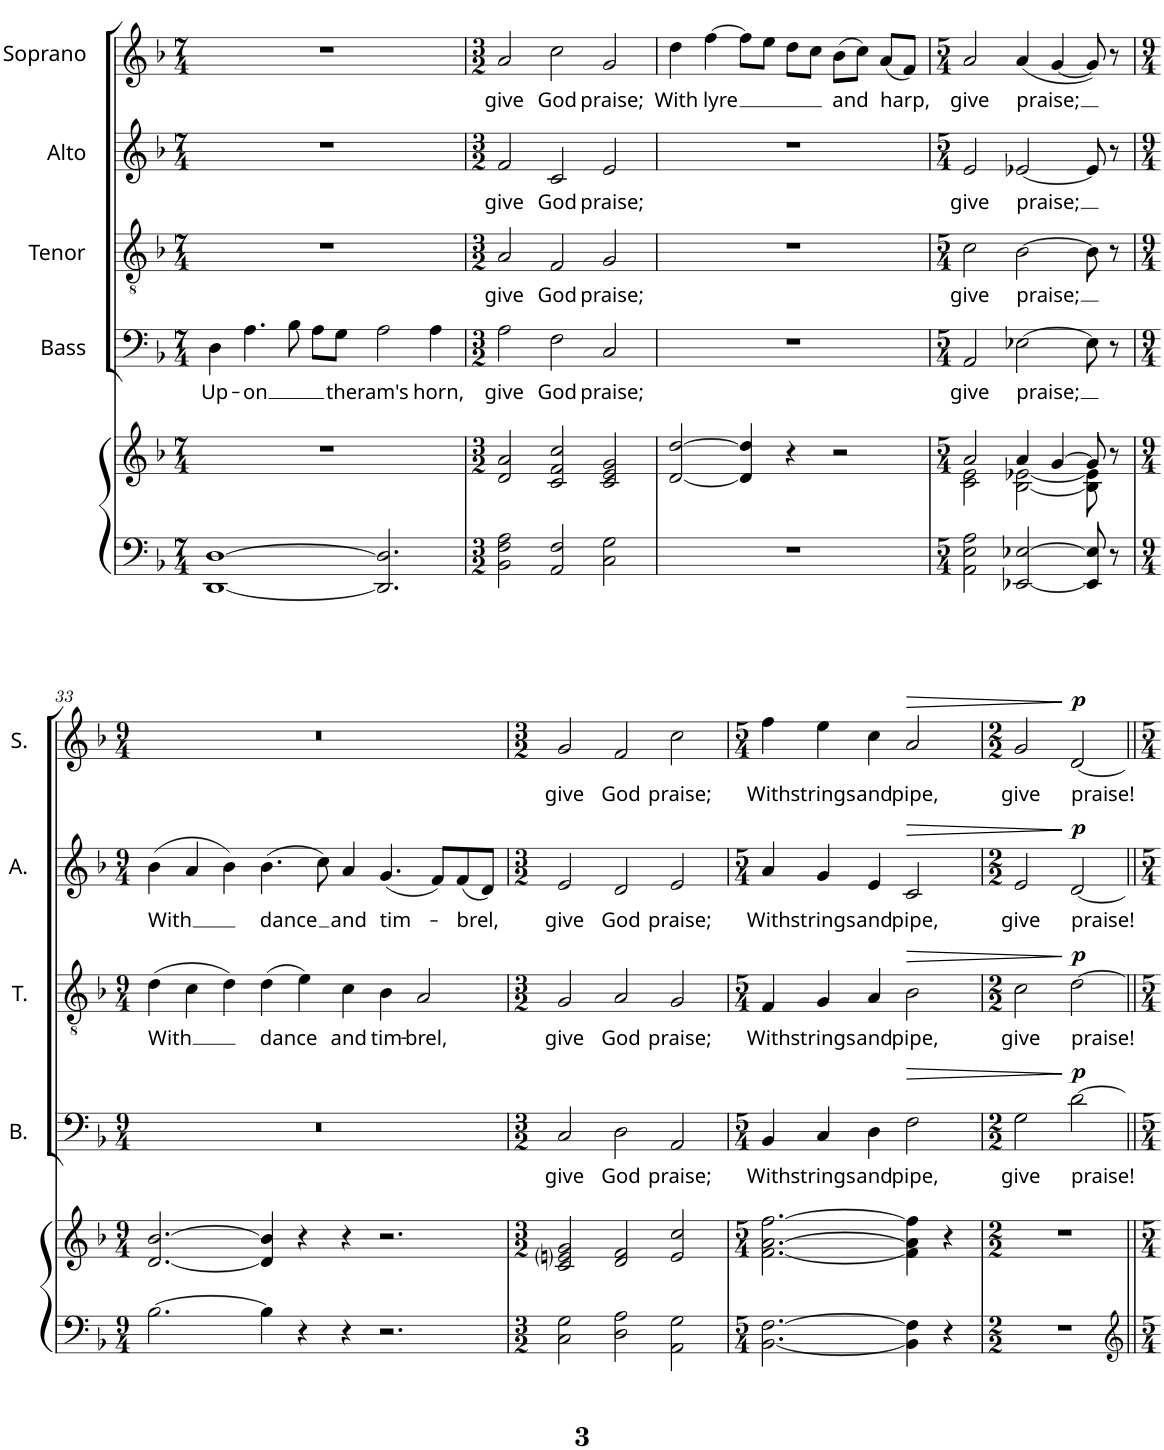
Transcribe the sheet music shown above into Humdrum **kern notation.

**kern	**kern	**kern	**text	**dynam	**kern	**text	**dynam	**kern	**text	**dynam	**kern	**text	**dynam	**kern
*part6	*part6	*part5	*part5	*part5	*part4	*part4	*part4	*part3	*part3	*part3	*part2	*part2	*part2	*part1
*staff7	*staff6	*staff5	*staff5	*staff5	*staff4	*staff4	*staff4	*staff3	*staff3	*staff3	*staff2	*staff2	*staff2	*staff1
*I"Harp	*	*I"Bass	*	*	*I"Tenor	*	*	*I"Alto	*	*	*I"Soprano	*	*	*I"All
*I'Hp	*	*I'B.	*	*	*I'T.	*	*	*I'A.	*	*	*I'S.	*	*	*I'All
!!LO:PB:g=z
*clefF4	*clefG2	*clefF4	*	*	*clefGv2	*	*	*clefG2	*	*	*clefG2	*	*	*clefG2
*k[b-]	*k[b-]	*k[b-]	*	*	*k[b-]	*	*	*k[b-]	*	*	*k[b-]	*	*	*k[b-]
*M7/4	*M7/4	*M7/4	*	*	*M7/4	*	*	*M7/4	*	*	*M7/4	*	*	*M7/4
=29	=29	=29	=29	=29	=29	=29	=29	=29	=29	=29	=29	=29	=29	=29
!	!	!	!LO:LY:b	!	!	!	!	!	!	!	!	!	!	!
[1DD [1D	1..r	4D\	Up-	.	1..r	.	.	1..r	.	.	1..r	.	.	1..r
!	!	!	!LO:LY:b	!	!	!	!	!	!	!	!	!	!	!
.	.	4.A\	-on	.	.	.	.	.	.	.	.	.	.	.
.	.	8B-\	.	.	.	.	.	.	.	.	.	.	.	.
.	.	8A\L	.	.	.	.	.	.	.	.	.	.	.	.
!	!	!	!LO:LY:b	!	!	!	!	!	!	!	!	!	!	!
.	.	8G\J	the	.	.	.	.	.	.	.	.	.	.	.
!	!	!	!LO:LY:b	!	!	!	!	!	!	!	!	!	!	!
2.DD/] 2.D/]	.	2A\	ram's	.	.	.	.	.	.	.	.	.	.	.
!	!	!	!LO:LY:b	!	!	!	!	!	!	!	!	!	!	!
.	.	4A\	horn,	.	.	.	.	.	.	.	.	.	.	.
=30	=30	=30	=30	=30	=30	=30	=30	=30	=30	=30	=30	=30	=30	=30
*M3/2	*M3/2	*M3/2	*	*	*M3/2	*	*	*M3/2	*	*	*M3/2	*	*	*M3/2
!	!	!	!LO:LY:b	!	!	!LO:LY:b	!	!	!LO:LY:b	!	!	!LO:LY:b	!	!
2BB-\ 2F\ 2A\	2d/ 2a/	2A\	give	.	2A/	give	.	2f/	give	.	2a/	give	.	1.r
!	!	!	!LO:LY:b	!	!	!LO:LY:b	!	!	!LO:LY:b	!	!	!LO:LY:b	!	!
2AA/ 2F/	2c/ 2f/ 2cc/	2F\	God	.	2F/	God	.	2c/	God	.	2cc\	God	.	.
!	!	!	!LO:LY:b	!	!	!LO:LY:b	!	!	!LO:LY:b	!	!	!LO:LY:b	!	!
2C\ 2G\	2c/ 2e/ 2g/	2C/	praise;	.	2G/	praise;	.	2e/	praise;	.	2g/	praise;	.	.
=31	=31	=31	=31	=31	=31	=31	=31	=31	=31	=31	=31	=31	=31	=31
!	!	!	!	!	!	!	!	!	!	!	!	!LO:LY:b	!	!
1.r	[2d/ [2dd/	1.r	.	.	1.r	.	.	1.r	.	.	4dd\	With	.	1.r
!	!	!	!	!	!	!	!	!	!	!	!	!LO:LY:b	!	!
.	.	.	.	.	.	.	.	.	.	.	[4ff\	lyre	.	.
.	4d/] 4dd/]	.	.	.	.	.	.	.	.	.	8ff\L]	.	.	.
.	.	.	.	.	.	.	.	.	.	.	8ee\J	.	.	.
.	4r	.	.	.	.	.	.	.	.	.	8dd\L	.	.	.
.	.	.	.	.	.	.	.	.	.	.	8cc\J	.	.	.
!	!	!	!	!	!	!	!	!	!	!	!	!LO:LY:b	!	!
.	2r	.	.	.	.	.	.	.	.	.	(8b-\L	and	.	.
.	.	.	.	.	.	.	.	.	.	.	8cc\J)	.	.	.
!	!	!	!	!	!	!	!	!	!	!	!	!LO:LY:b	!	!
.	.	.	.	.	.	.	.	.	.	.	(8a/L	harp,	.	.
.	.	.	.	.	.	.	.	.	.	.	8f/J)	.	.	.
=32	=32	=32	=32	=32	=32	=32	=32	=32	=32	=32	=32	=32	=32	=32
*M5/4	*M5/4	*M5/4	*	*	*M5/4	*	*	*M5/4	*	*	*M5/4	*	*	*M5/4
*	*^	*	*	*	*	*	*	*	*	*	*	*	*	*
!	!	!	!	!LO:LY:b	!	!	!LO:LY:b	!	!	!LO:LY:b	!	!	!LO:LY:b	!	!
2AA\ 2E\ 2A\	2a/	2c\ 2e\	2AA/	give	.	2c\	give	.	2e/	give	.	2a/	give	.	4%5r
!	!	!	!	!LO:LY:b	!	!	!LO:LY:b	!	!	!LO:LY:b	!	!	!LO:LY:b	!	!
[2EE-X/ [2E-X/	4a/	[2B-\ [2e-X\	[2E-X\	praise;	.	[2B-\	praise;	.	[2e-X/	praise;	.	(4a/	praise;	.	.
.	[4g/	.	.	.	.	.	.	.	.	.	.	[4g/	.	.	.
8EE-/] 8E-/]	8g/]	8B-\] 8e-\]	8E-\]	.	.	8B-\]	.	.	8e-/]	.	.	8g/])	.	.	.
8r	8r	8ryy	8r	.	.	8r	.	.	8r	.	.	8r	.	.	.
*	*v	*v	*	*	*	*	*	*	*	*	*	*	*	*	*
!!LO:LB:g=z
=33	=33	=33	=33	=33	=33	=33	=33	=33	=33	=33	=33	=33	=33	=33
*M9/4	*M9/4	*M9/4	*	*	*M9/4	*	*	*M9/4	*	*	*M9/4	*	*	*M9/4
*	*^	*	*	*	*	*	*	*	*	*	*	*	*	*
!	!	!	!	!	!	!	!LO:LY:b	!	!	!LO:LY:b	!	!	!	!	!
*	*v	*v	*	*	*	*	*	*	*	*	*	*	*	*	*
[2.B-\	[2.d/ [2.b-/	4%9r	.	.	(4d\	With	.	(4b-\	With	.	4%9r	.	.	4%9r
.	.	.	.	.	4c\	.	.	4a/	.	.	.	.	.	.
.	.	.	.	.	4d\)	.	.	4b-\)	.	.	.	.	.	.
!	!	!	!	!	!	!LO:LY:b	!	!	!LO:LY:b	!	!	!	!	!
4B-\]	4d/] 4b-/]	.	.	.	(4d\	dance	.	(4.b-\	dance	.	.	.	.	.
4r	4r	.	.	.	4e\)	.	.	.	.	.	.	.	.	.
.	.	.	.	.	.	.	.	8cc\)	.	.	.	.	.	.
!	!	!	!	!	!	!LO:LY:b	!	!	!LO:LY:b	!	!	!	!	!
4r	4r	.	.	.	4c\	and	.	4a/	and	.	.	.	.	.
!	!	!	!	!	!	!LO:LY:b	!	!	!LO:LY:b	!	!	!	!	!
2.r	2.r	.	.	.	4B-\	tim-	.	(4.g/	tim-	.	.	.	.	.
!	!	!	!	!	!	!LO:LY:b	!	!	!	!	!	!	!	!
.	.	.	.	.	2A/	-brel,	.	.	.	.	.	.	.	.
.	.	.	.	.	.	.	.	8f/L)	.	.	.	.	.	.
!	!	!	!	!	!	!	!	!	!LO:LY:b	!	!	!	!	!
.	.	.	.	.	.	.	.	(8f/	-brel,	.	.	.	.	.
.	.	.	.	.	.	.	.	8d/J)	.	.	.	.	.	.
=34	=34	=34	=34	=34	=34	=34	=34	=34	=34	=34	=34	=34	=34	=34
*M3/2	*M3/2	*M3/2	*	*	*M3/2	*	*	*M3/2	*	*	*M3/2	*	*	*M3/2
!	!	!	!LO:LY:b	!	!	!LO:LY:b	!	!	!LO:LY:b	!	!	!LO:LY:b	!	!
2C\ 2G\	2c/ 2eni/ 2g/	2C/	give	.	2G/	give	.	2e/	give	.	2g/	give	.	1.r
!	!	!	!LO:LY:b	!	!	!LO:LY:b	!	!	!LO:LY:b	!	!	!LO:LY:b	!	!
2D\ 2A\	2d/ 2f/	2D\	God	.	2A/	God	.	2d/	God	.	2f/	God	.	.
!	!	!	!LO:LY:b	!	!	!LO:LY:b	!	!	!LO:LY:b	!	!	!LO:LY:b	!	!
2AA\ 2G\	2e/ 2cc/	2AA/	praise;	.	2G/	praise;	.	2e/	praise;	.	2cc\	praise;	.	.
=35	=35	=35	=35	=35	=35	=35	=35	=35	=35	=35	=35	=35	=35	=35
*M5/4	*M5/4	*M5/4	*	*	*M5/4	*	*	*M5/4	*	*	*M5/4	*	*	*M5/4
!	!	!	!LO:LY:b	!	!	!LO:LY:b	!	!	!LO:LY:b	!	!	!LO:LY:b	!	!
[2.BB-\ [2.F\	[2.f\ [2.a\ [2.ff\	4BB-/	With	.	4F/	With	.	4a/	With	.	4ff\	With	.	4%5r
!	!	!	!LO:LY:b	!	!	!LO:LY:b	!	!	!LO:LY:b	!	!	!LO:LY:b	!	!
.	.	4C/	strings	.	4G/	strings	.	4g/	strings	.	4ee\	strings	.	.
!	!	!	!LO:LY:b	!	!	!LO:LY:b	!	!	!LO:LY:b	!	!	!LO:LY:b	!	!
.	.	4D\	and	.	4A/	and	.	4e/	and	.	4cc\	and	.	.
!	!	!	!LO:LY:b	!LO:HP:b	!	!LO:LY:b	!LO:HP:b	!	!LO:LY:b	!LO:HP:b	!	!LO:LY:b	!LO:HP:b	!
4BB-\] 4F\]	4f\] 4a\] 4ff\]	2F\	pipe,	>	2B-\	pipe,	>	2c/	pipe,	>	2a/	pipe,	>	.
4r	4r	.	.	.	.	.	.	.	.	.	.	.	.	.
=36	=36	=36	=36	=36	=36	=36	=36	=36	=36	=36	=36	=36	=36	=36
*M2/2	*M2/2	*M2/2	*	*	*M2/2	*	*	*M2/2	*	*	*M2/2	*	*	*M2/2
!	!	!	!LO:LY:b	!	!	!LO:LY:b	!	!	!LO:LY:b	!	!	!LO:LY:b	!	!
1r	1r	2G\	give	.	2c\	give	.	2e/	give	.	2g/	give	.	1r
!	!	!	!LO:LY:b	!LO:DY:n=1:a	!	!LO:LY:b	!LO:DY:n=1:a	!	!LO:LY:b	!LO:DY:n=1:a	!	!LO:LY:b	!LO:DY:n=1:a	!
.	.	[2d\	praise!	] p	[2d\	praise!	] p	[2d/	praise!	] p	[2d/	praise!	] p	.
=||	=||	=||	=||	=||	=||	=||	=||	=||	=||	=||	=||	=||	=||	=||
*-	*-	*-	*-	*-	*-	*-	*-	*-	*-	*-	*-	*-	*-	*-
